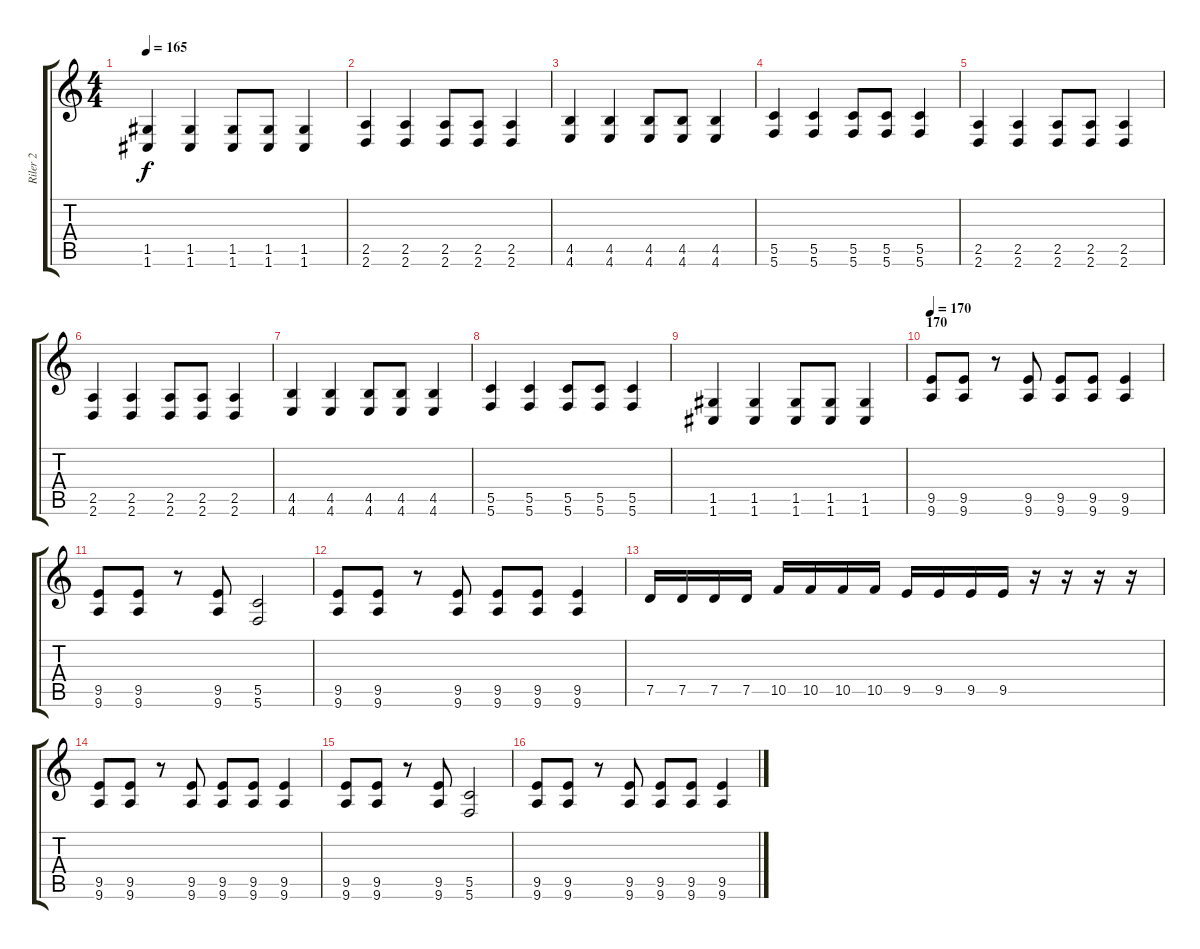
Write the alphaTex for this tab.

\track ("Riler 2" "Riler 2") {instrument distortionguitar}
\staff {score tabs}
\tuning (D4 A3 F3 C3 G2 C2) {hide}
\ts (4 4)
\tempo 165
\clef g2
\ks c
(1.5 1.6).4{dy f} (1.5 1.6).4 (1.5 1.6).8 (1.5 1.6).8 (1.5 1.6).4 |
(2.5 2.6).4 (2.5 2.6).4 (2.5 2.6).8 (2.5 2.6).8 (2.5 2.6).4 |
(4.5 4.6).4 (4.5 4.6).4 (4.5 4.6).8 (4.5 4.6).8 (4.5 4.6).4 |
(5.5 5.6).4 (5.5 5.6).4 (5.5 5.6).8 (5.5 5.6).8 (5.5 5.6).4 |
(2.5 2.6).4 (2.5 2.6).4 (2.5 2.6).8 (2.5 2.6).8 (2.5 2.6).4 |
(2.5 2.6).4 (2.5 2.6).4 (2.5 2.6).8 (2.5 2.6).8 (2.5 2.6).4 |
(4.5 4.6).4 (4.5 4.6).4 (4.5 4.6).8 (4.5 4.6).8 (4.5 4.6).4 |
(5.5 5.6).4 (5.5 5.6).4 (5.5 5.6).8 (5.5 5.6).8 (5.5 5.6).4 |
(1.5 1.6).4 (1.5 1.6).4 (1.5 1.6).8 (1.5 1.6).8 (1.5 1.6).4 |
\section ("" "170")
\tempo 170
(9.5 9.6).8 (9.5 9.6).8 r.8 (9.5 9.6).8 (9.5 9.6).8 (9.5 9.6).8 (9.5 9.6).4 |
(9.5 9.6).8 (9.5 9.6).8 r.8 (9.5 9.6).8 (5.5 5.6).2 |
(9.5 9.6).8 (9.5 9.6).8 r.8 (9.5 9.6).8 (9.5 9.6).8 (9.5 9.6).8 (9.5 9.6).4 |
7.5.16 7.5.16 7.5.16 7.5.16 10.5.16 10.5.16 10.5.16 10.5.16 9.5.16 9.5.16 9.5.16 9.5.16 r.16 r.16 r.16 r.16 |
(9.5 9.6).8 (9.5 9.6).8 r.8 (9.5 9.6).8 (9.5 9.6).8 (9.5 9.6).8 (9.5 9.6).4 |
(9.5 9.6).8 (9.5 9.6).8 r.8 (9.5 9.6).8 (5.5 5.6).2 |
(9.5 9.6).8 (9.5 9.6).8 r.8 (9.5 9.6).8 (9.5 9.6).8 (9.5 9.6).8 (9.5 9.6).4
